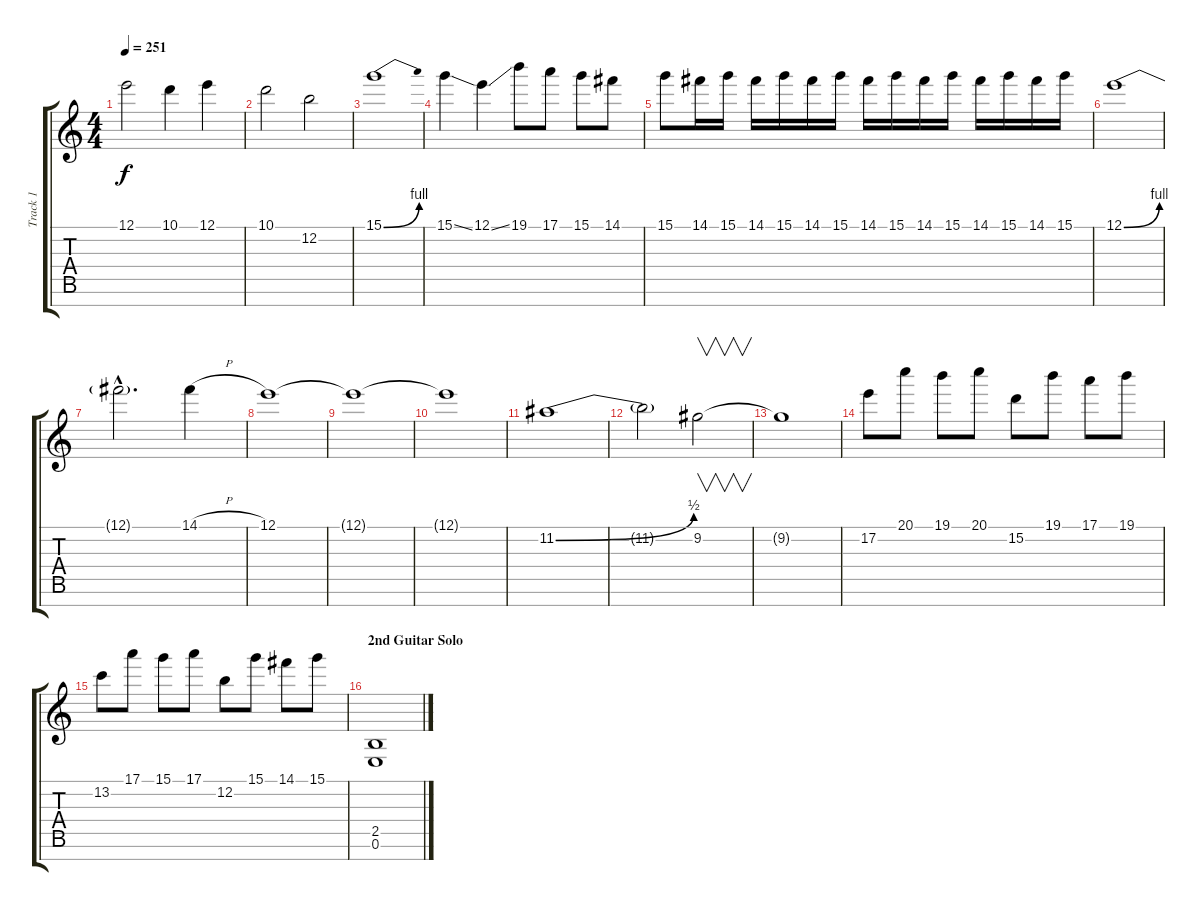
\track ("Track 1" "Track 1") {instrument distortionguitar}
\staff {score tabs}
\tuning (E4 B3 G3 D3 A2 E2 B1) {hide}
\ts (4 4)
\tempo 251
\clef g2
\ks c
12.1{t}.2{dy f} 10.1.4 12.1.4 |
10.1.2 12.2.2 |
15.1{be (bend 0 0 60 4)}.1 |
15.1{ss}.4 12.1{ss}.4 19.1.8 17.1.8 15.1.8 14.1.8 |
15.1.8 14.1.16 15.1.16 14.1.16 15.1.16 14.1.16 15.1.16 14.1.16 15.1.16 14.1.16 15.1.16 14.1.16 15.1.16 14.1.16 15.1.16 |
12.1{be (bend 0 0 60 4)}.1 |
12.1{hac t}.2{d} 14.1{h}.4 |
12.1.1 |
12.1{t}.1 |
12.1{t}.1 |
11.2{be (bend 0 0 60 2)}.1 |
11.2{t}.2 9.2.2{v} |
9.2{t}.1 |
17.2.8 20.1.8 19.1.8 20.1.8 15.2.8 19.1.8 17.1.8 19.1.8 |
13.2.8 17.1.8 15.1.8 17.1.8 12.2.8 15.1.8 14.1.8 15.1.8 |
\section ("" "2nd Guitar Solo")
(2.5 0.6).1
